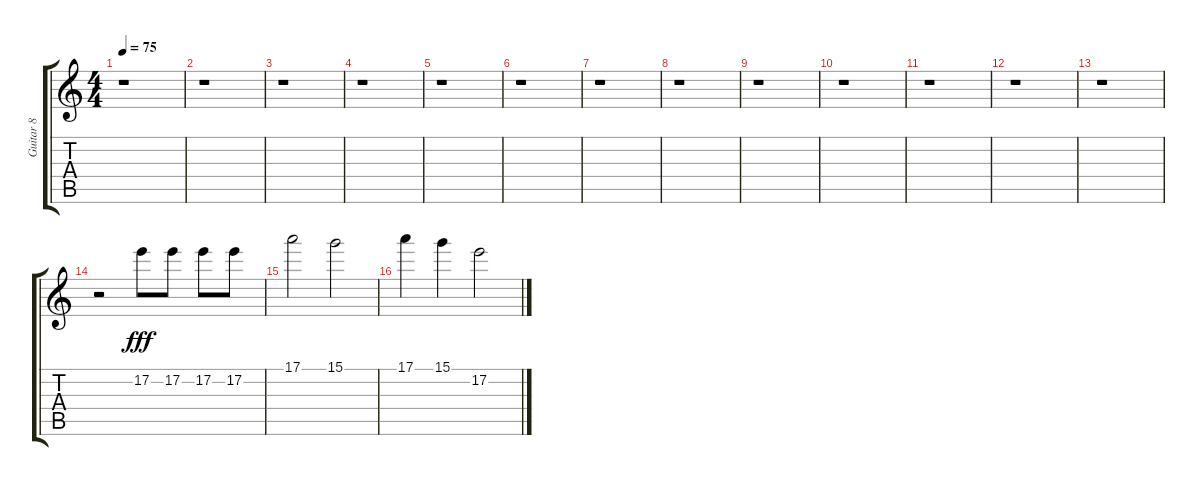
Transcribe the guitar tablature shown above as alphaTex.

\track ("Guitar 8" "Guitar 8") {instrument distortionguitar}
\staff {score tabs}
\tuning (E4 B3 G3 D3 A2 E2) {hide}
\ts (4 4)
\tempo 75
\clef g2
\ks c
r.1{dy fff} |
r.1 |
r.1 |
r.1 |
r.1 |
r.1 |
r.1 |
r.1 |
r.1 |
r.1 |
r.1 |
r.1 |
r.1 |
r.2 17.2.8 17.2.8 17.2.8 17.2.8 |
17.1.2 15.1.2 |
17.1.4 15.1.4 17.2.2
